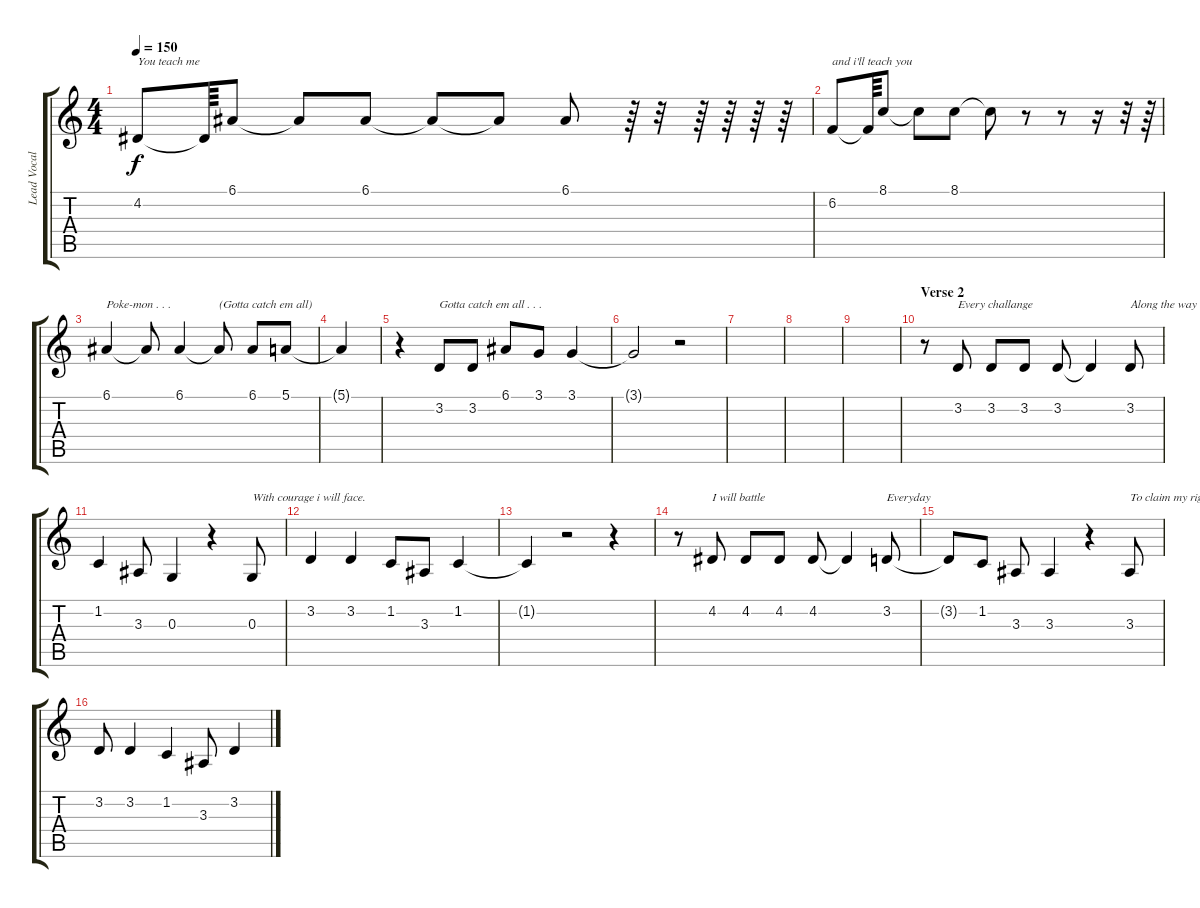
\track ("Lead Vocals" "Lead Vocal") {instrument clarinet}
\staff {score tabs}
\tuning (E4 B3 G3 D3 A2 E2) {hide}
\ts (4 4)
\tempo 150
\clef g2
\ks c
4.2.8{txt "You teach me" dy f} 4.2{t}.64 6.1.8 6.1{t}.8 6.1.8 6.1{t}.8 6.1{t}.8 6.1.8 r.64 r.32 r.64 r.64 r.64 r.64 |
6.2.8{txt "and i'll teach you"} 6.2{t}.64 8.1.8 8.1{t}.8 8.1.8 8.1{t}.8 r.8 r.8 r.16 r.32 r.64 |
6.1.4{txt "Poke-mon . . ."} 6.1{t}.8 6.1.4 6.1{t}.8{txt "(Gotta catch em all)"} 6.1.8 5.1.8 |
5.1{t}.4 |
r.4 3.2.8{txt "Gotta catch em all . . ."} 3.2.8 6.1.8 3.1.8 3.1.4 |
3.1{t}.2 r.2 |
|
|
|
\section ("" "Verse 2")
r.8 3.2.8{txt "Every challange"} 3.2.8 3.2.8 3.2.8 3.2{t}.4 3.2.8{txt "Along the way"} |
1.2.4 3.3.8 0.3.4 r.4 0.3.8{txt "With courage i will face."} |
3.2.4 3.2.4 1.2.8 3.3.8 1.2.4 |
1.2{t}.4 r.2 r.4 |
r.8 4.2.8{txt "I will battle"} 4.2.8 4.2.8 4.2.8 4.2{t}.4 3.2.8{txt "Everyday"} |
3.2{t}.8 1.2.8 3.3.8 3.3.4 r.4 3.3.8{txt "To claim my rightful place."} |
3.2.8 3.2.4 1.2.4 3.3.8 3.2.4
